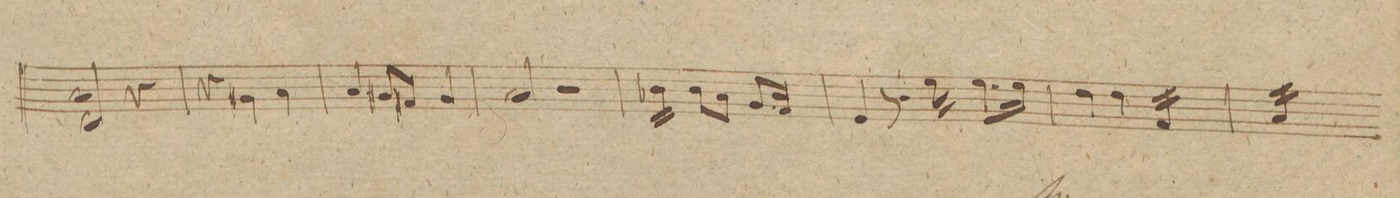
**kern	**dynam
*I"Violino IIdo	*
*clefG2	*
*k[]	*
*met(c|)	*
*M3/4	*
2a 2d/	.
4r	.
=88	=88
4r	.
4g#X\	.
4a\	.
=89	=89
4a/	.
8g#X/L	.
8f#X/J	.
4g#/	.
=90	=90
2a/	.
4r	.
=91	=91
*tremolo	*
16b-X\LL	.
16b-X\	.
16b-X\	.
16b-X\JJ	.
*Xtremolo	*
8b-\L	.
8a\J	.
8.g/L	.
16f/Jk	.
=92	=92
4e/	.
8.r	.
16ee\	.
8.ee\L	.
16ee\Jk	.
=93	=93
4dd\	.
4dd\	.
*tremolo	*
16f/LL	.
16f/	.
16f/	.
16f/JJ	.
=94	=94
16a/LL	.
16a/	.
16a/	.
16a/JJ	.
*-	*-
